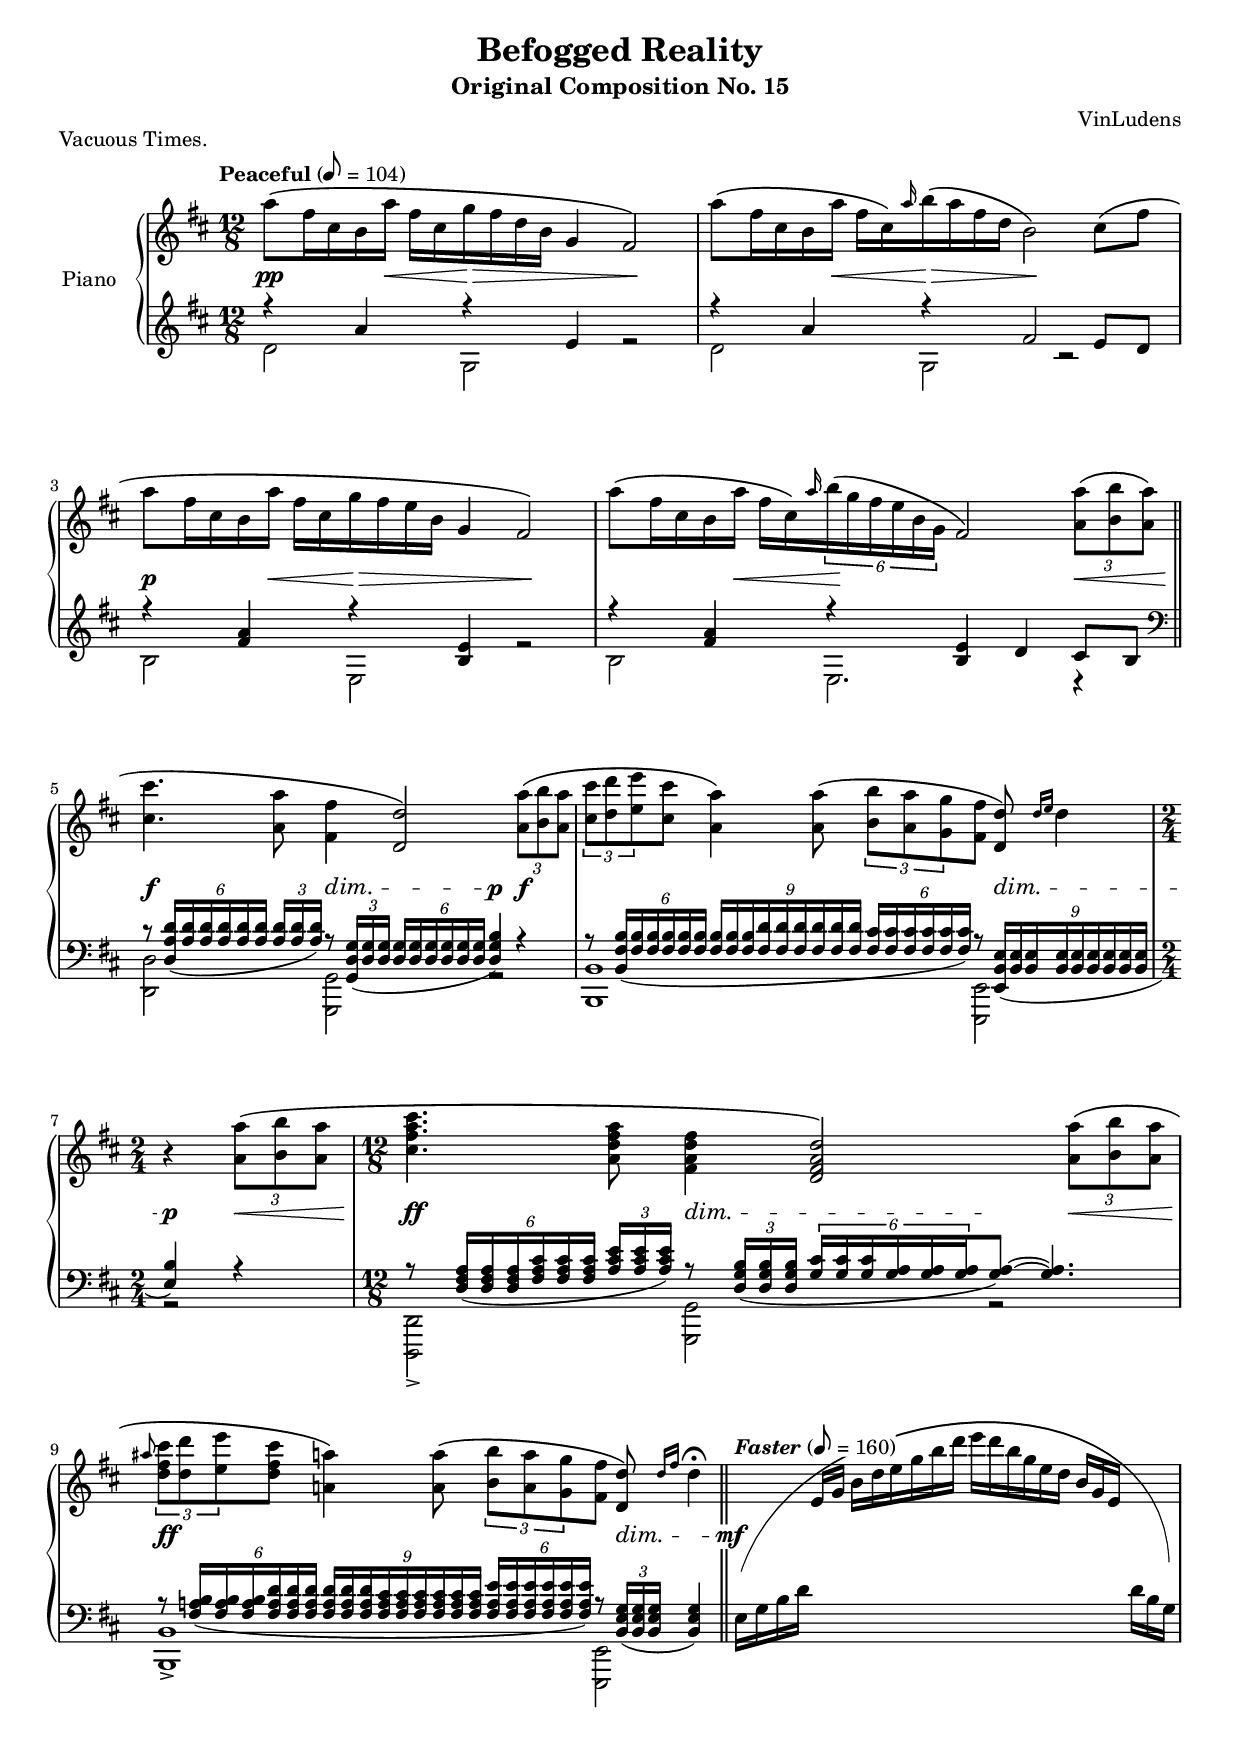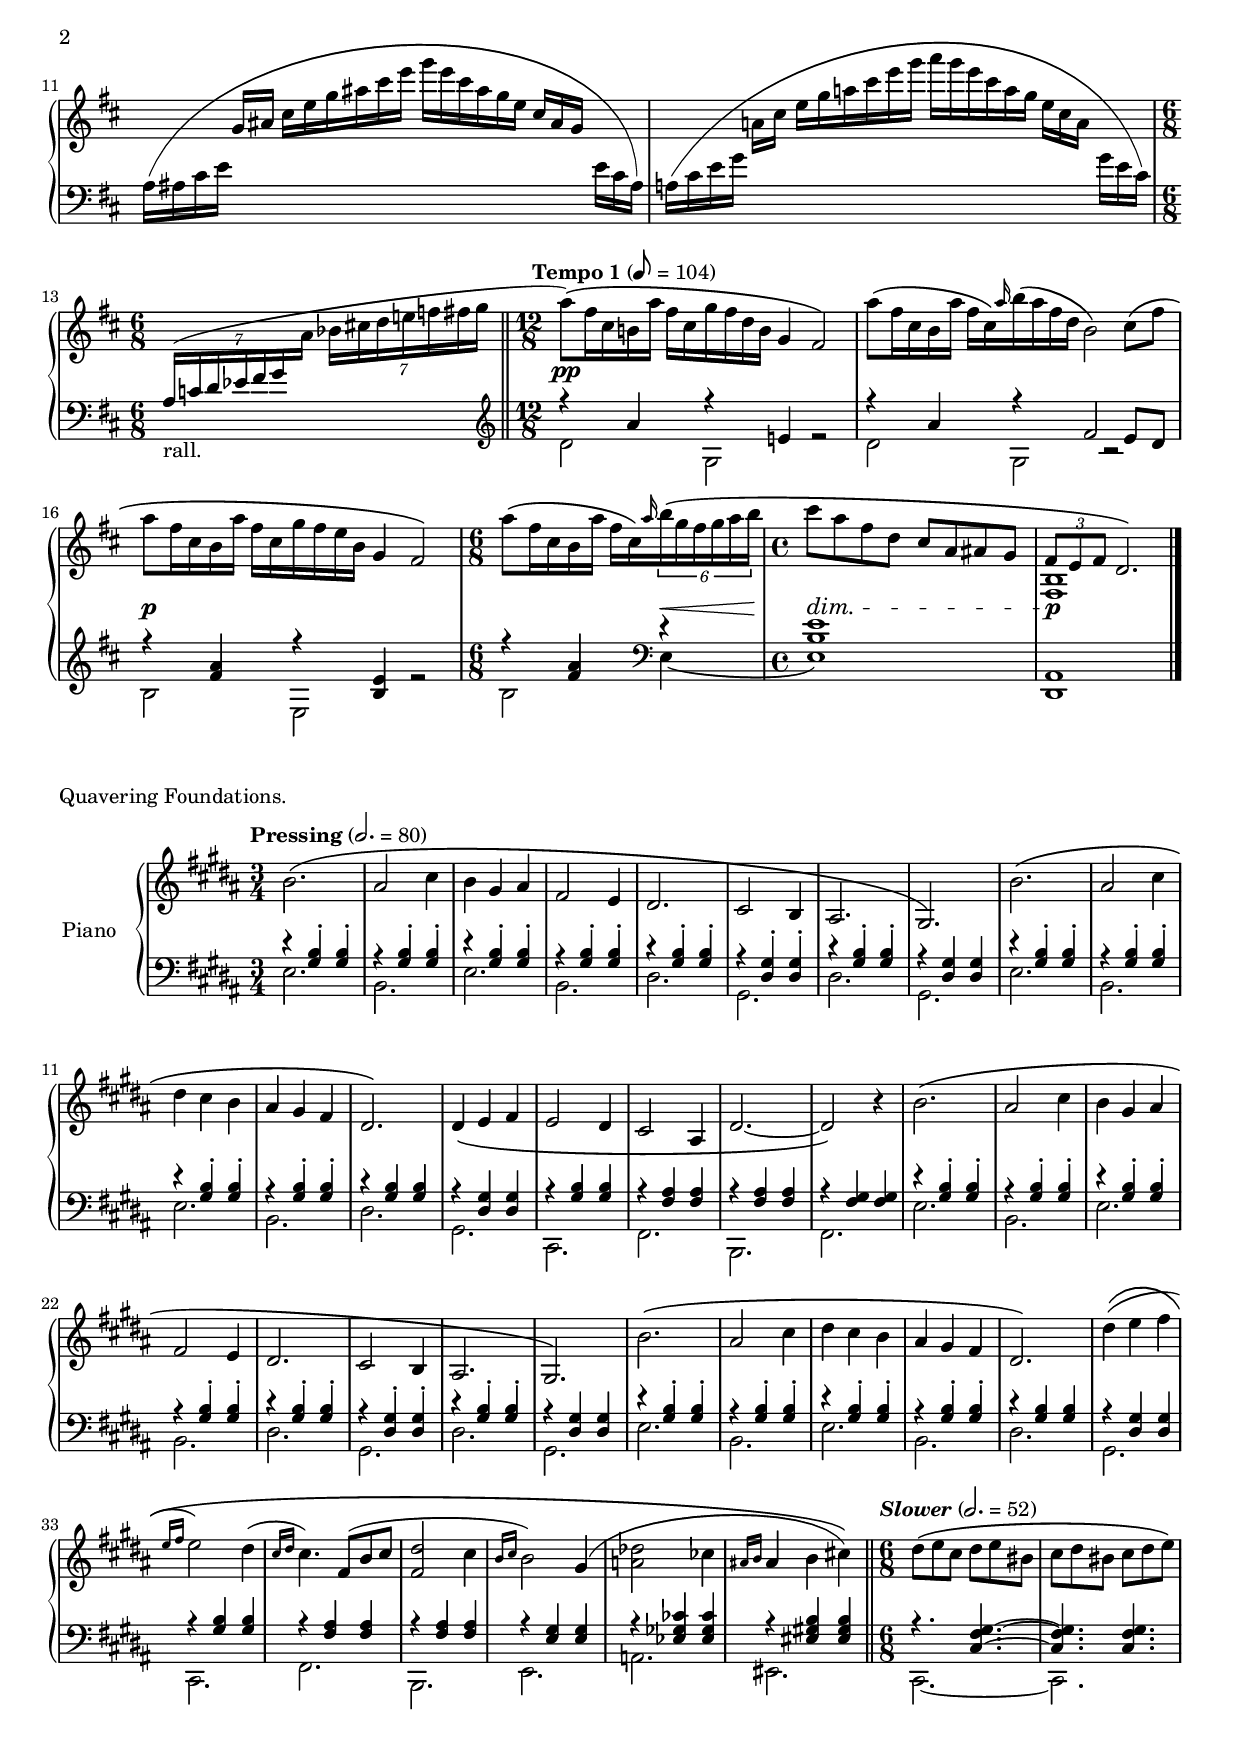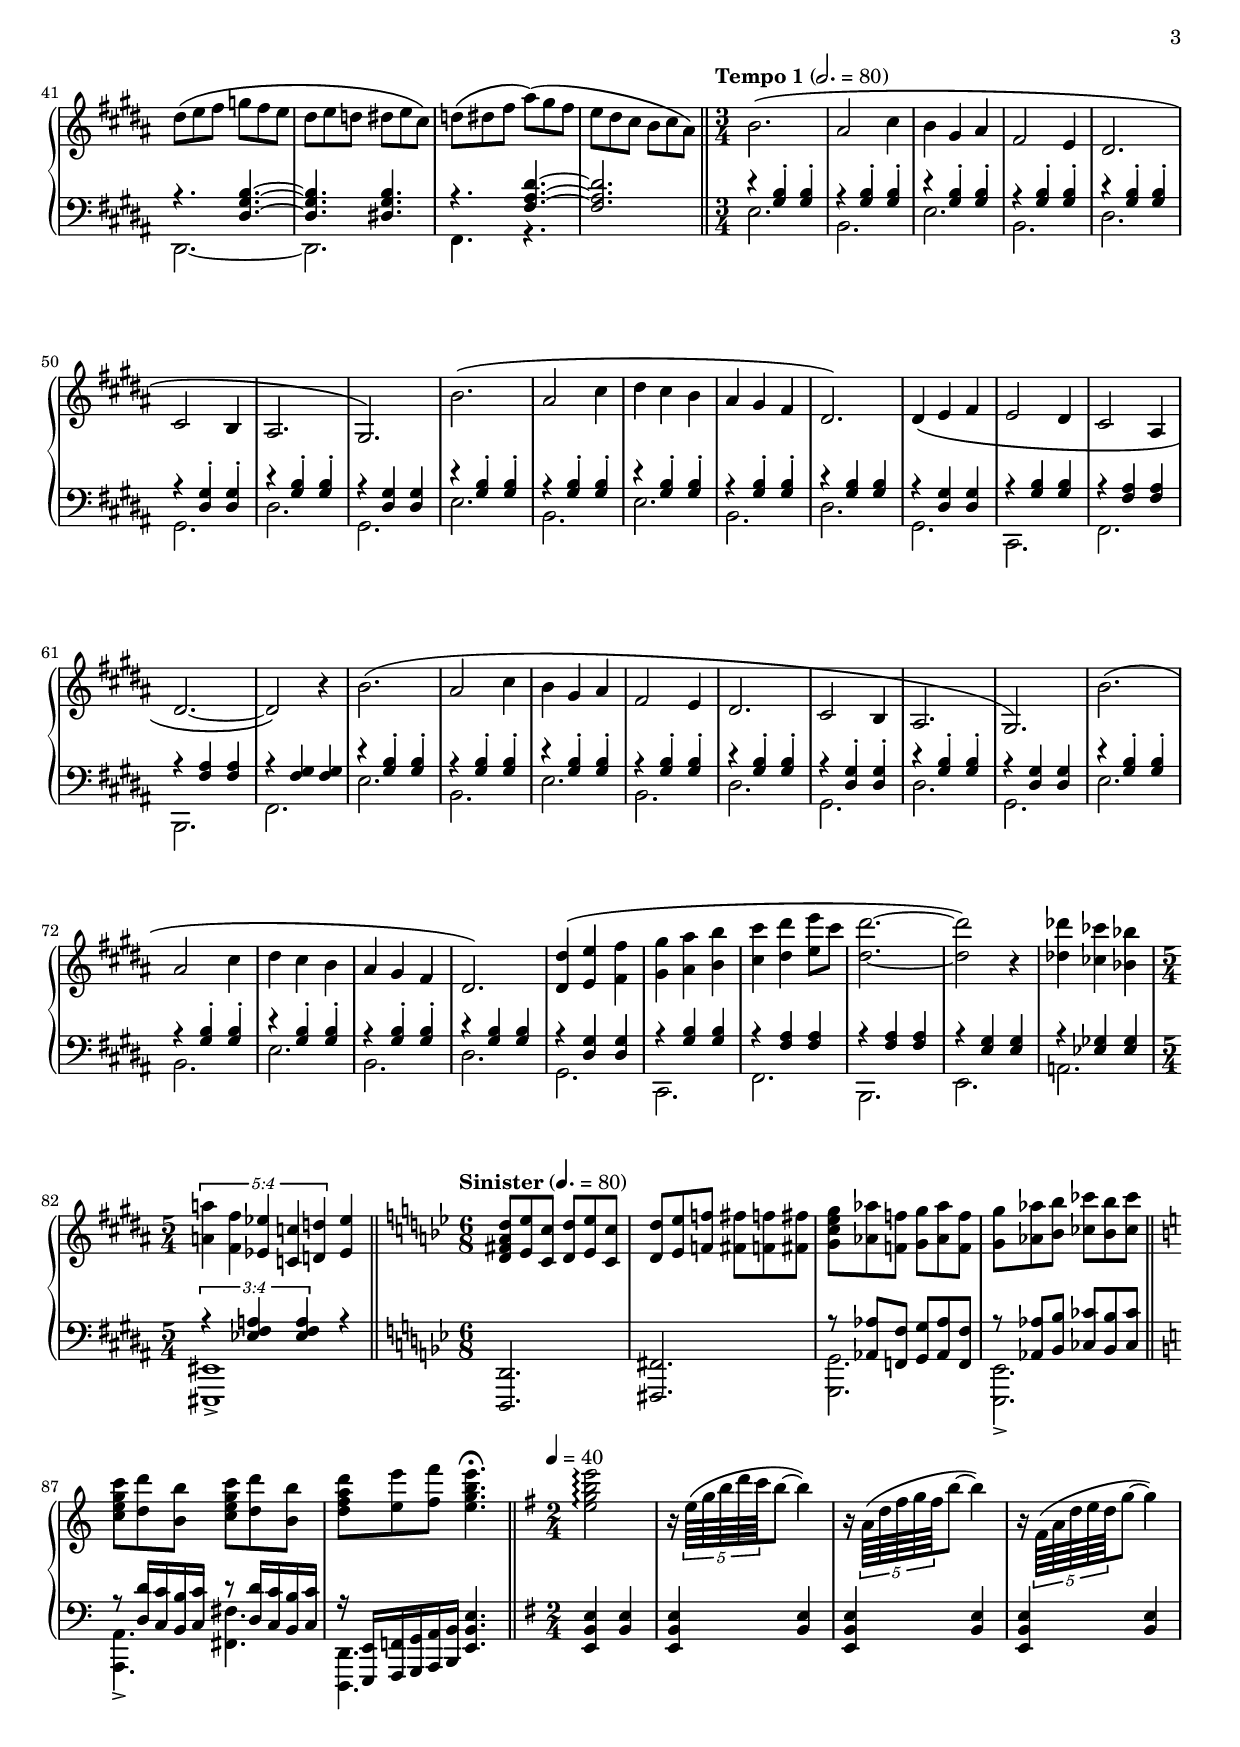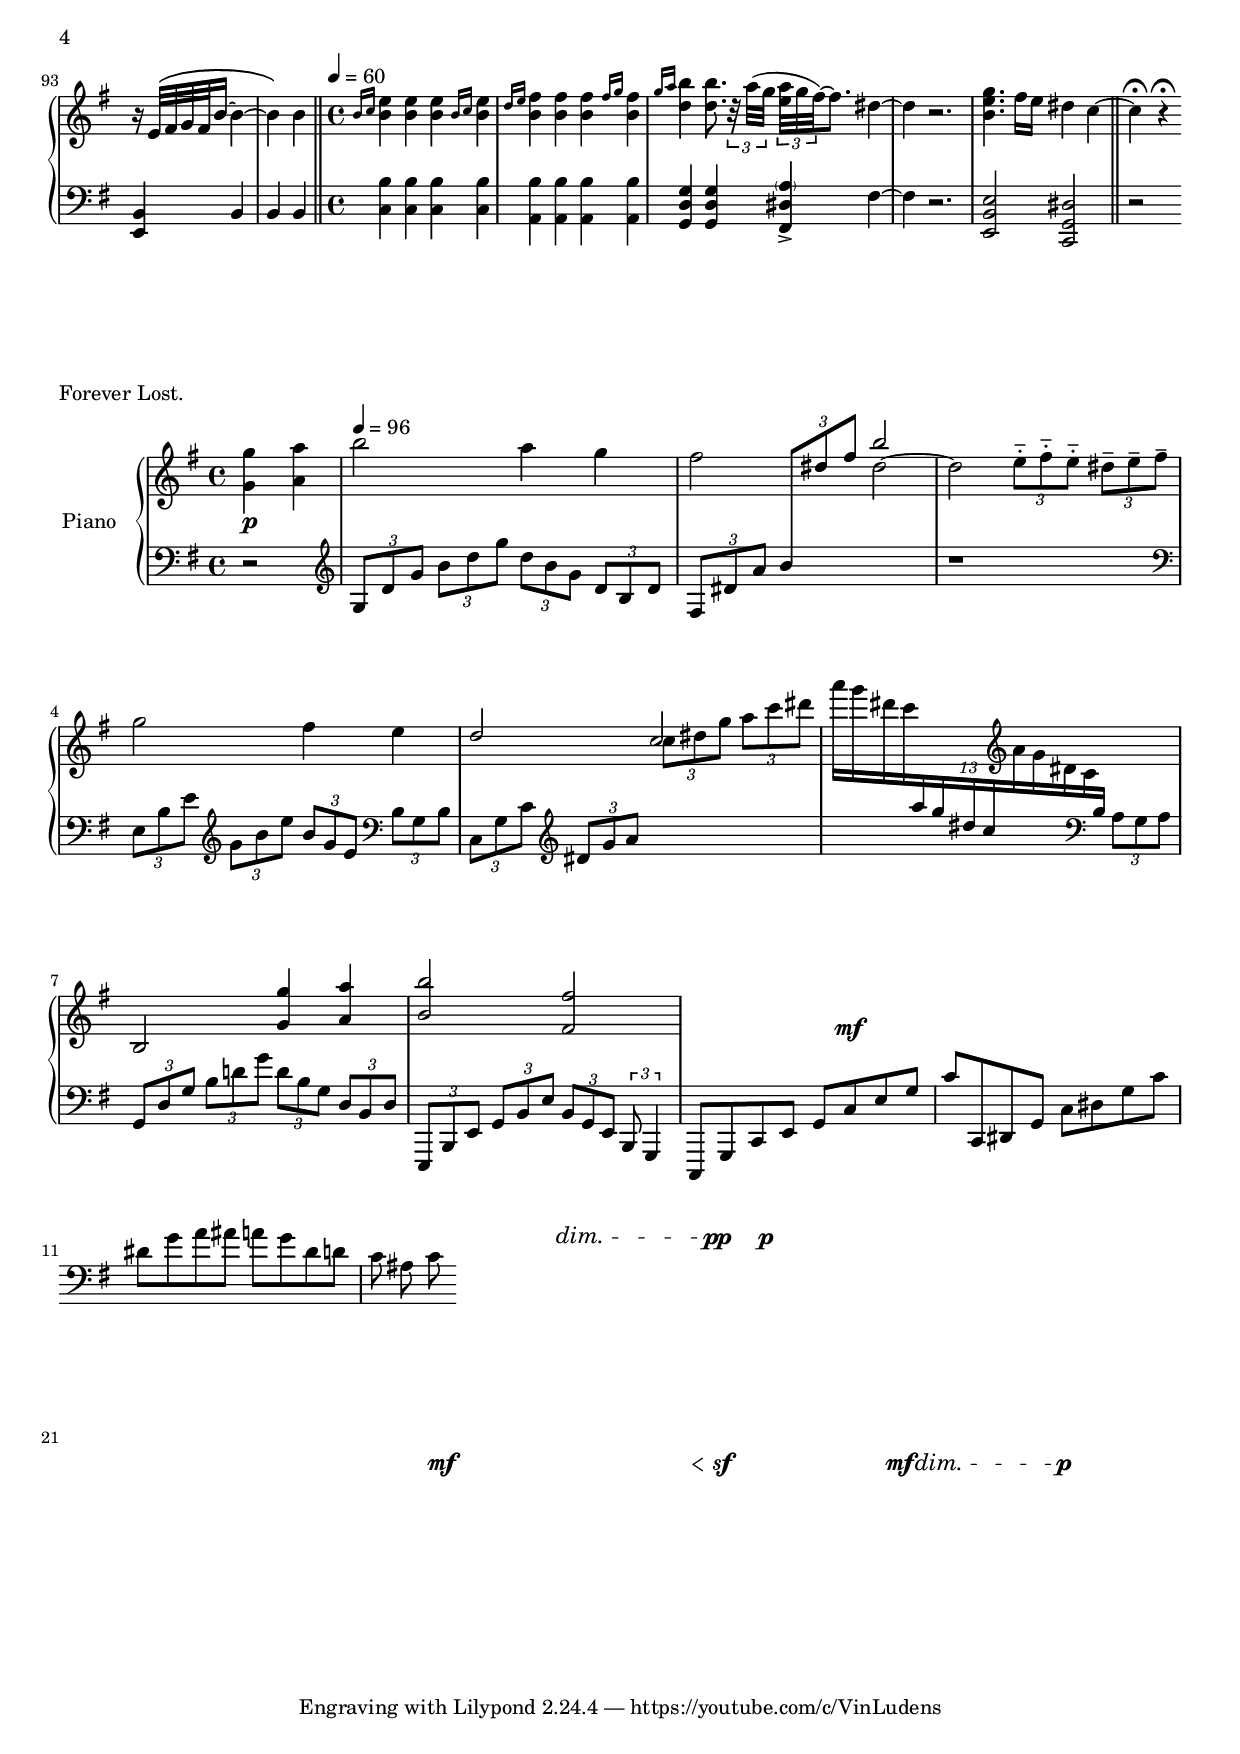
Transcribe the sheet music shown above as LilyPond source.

\version "2.22.1"

\header {
  title = "Befogged Reality"
  subtitle = "Original Composition No. 15"
  %instrument = "Piano"
  composer = "VinLudens"
  %arranger = "Arr. by VinLudens"
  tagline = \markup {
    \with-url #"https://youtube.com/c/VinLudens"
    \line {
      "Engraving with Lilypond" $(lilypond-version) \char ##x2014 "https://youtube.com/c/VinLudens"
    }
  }
}

#(set-global-staff-size 18)
%showLastLength = R1 * 10

\paper {
  #(set-paper-size "a4")
}

\include "global.ly"

\version "2.22.1"
\include "global.ly"

right = \absolute {
  \global
  \tempo "Peaceful" 8=104

  a''8\( fis''16 cis'' b' a'' fis'' cis'' g'' fis'' d'' b' g'4 fis'2\) |
  a''8\( fis''16 cis'' b' a'' fis'' cis''\) \grace a''16 b''\( a'' fis'' d'' b'2\) cis''8\( fis'' |
  a''8 fis''16 cis'' b' a'' fis'' cis'' g'' fis'' e'' b' g'4 fis'2\) |
  a''8\( fis''16 cis'' b' a'' fis'' cis''\) \grace a''16 \tuplet 6/4 { b''16\( g'' fis'' e'' b' g' } fis'2\) \tuplet 3/2 { <a' a''>8\( <b' b''> <a' a''> } |

  <cis'' cis'''>4. <a' a''>8 <fis' fis''>4 <d' d''>2\) \tuplet 3/2 { <a' a''>8\( <b' b''> <a' a''> } |
  \tuplet 3/2 { <cis'' cis'''>8 <d'' d'''> <e'' e'''> } <cis'' cis'''>8 <a' a''>4\) <a' a''>8\( \tuplet 3/2 { <b' b''>8 <a' a''> <g' g''> } <fis' fis''>8 <d' d''>8\) \grace { d''16 e'' } d''4 |
  \time 2/4 r4 \tuplet 3/2 { <a' a''>8\( <b' b''> <a' a''> } | \time 12/8

  <cis'' fis'' a'' cis'''>4. <a' d'' fis'' a''>8 <fis' a' d'' fis''>4  <d' fis' a' d''>2\) \tuplet 3/2 { <a' a''>8\( <b' b''> <a' a''> } |
  \grace ais'' \tuplet 3/2 { <d'' fis'' cis'''>8 <d'' d'''> <e'' e'''> } <d'' fis'' cis'''>8 <a' a''>4\) <a' a''>8\( \tuplet 3/2 { <b' b''>8 <a' a''> <g' g''> } <fis' fis''>8 <d' d''>8\) \grace { d''16 fis'' } d''4\fermata |


















  \bar "||"

  \shape #'((0 . 0) (4 . -1) (3 . 0) (0 . 0)) Slur
  \change Staff = "left" e16[( g b d'] \change Staff = "right" e' g' b' d'' e'' g'' b'' d''' e''' d''' b'' g'' e'' d'' b' g' e' \change Staff = "left" d'[ b g]) |
  \shape #'((0 . 0) (4 . -1) (3 . 0) (0 . 0)) Slur
  a[( ais cis' e'] \change Staff = "right" g' ais' cis'' e'' g'' ais'' cis''' e''' g''' e''' cis''' ais'' g'' e'' cis'' ais' g' \change Staff = "left" e'[ cis' ais]) |
  \shape #'((0 . 0) (8 . 0) (-2 . 2) (0 . 0)) Slur
  a[( cis' e' g'] \change Staff = "right" a' cis'' e'' g'' a'' cis''' e''' g''' a''' g''' e''' cis''' a'' g'' e'' cis'' a' \change Staff = "left" g'[ e' cis']) |
  \time 6/8 \once\override Beam.positions = #'(7 . 7.5) \tuplet 7/6 { \stemUp a(-"rall." c' d' ees' fis' g' \change Staff = "right" \stemDown a' } \stemNeutral \tuplet 7/6 { bes' cis'' d'' e'' f'' fis'' g'' }


  \bar "||"
  \time 12/8
  \once\override Score.MetronomeMark.X-offset = #6 \tempo "Tempo 1" 8=104

  a''8)\( fis''16 cis'' b' a'' fis'' cis'' g'' fis'' d'' b' g'4 fis'2\) |
  a''8\( fis''16 cis'' b' a'' fis'' cis''\) \grace a''16 b''\( a'' fis'' d'' b'2\) cis''8\( fis'' |
  a''8 fis''16 cis'' b' a'' fis'' cis'' g'' fis'' e'' b' g'4 fis'2\) |
  \time 6/8 a''8\( fis''16 cis'' b' a'' fis'' cis''\) \grace a''16 \tuplet 6/4 { b''16\( g'' fis'' g'' a'' b'' } |
  \time 4/4 cis'''8 a'' fis'' d'' cis'' a' ais' g' |
  \tuplet 3/2 { fis'8 e' fis' } d'2.\) |











  \bar "|."


%}
}

\version "2.22.1"
\include "global.ly"

left = \absolute {
  \global \clef "treble"

  << { \voiceOne
      r4 a' r4 e'4 s2 |
      r4 a' r4 fis'2 e'8 d' |
      r4 <fis' a'>4 r4 <b e'> s2 |
      r4 <fis' a'>4 r4 <b e'> d'4 cis'8 b |

      \bar "||"

      r8 \tuplet 6/4 { <d a d'>16_( <a d'> q q q q } \tuplet 3/2 { q q q) } r8 \tuplet 3/2 8 { <g, d g>16_( <d g> q } \tuplet 6/4 { q q q q q q } <d g b>4) r |
      r8 \tuplet 6/4 { <b, fis b>16_( <fis b> q q q q } \tuplet 9/6 { q q q <fis d'> q q q q q } \tuplet 6/4 { <fis cis'> q q q q q) } r8 \tuplet 9/6 { <e, b, e>16_( <b, e> q q q q q q q } |
      \time 2/4 <e b>4) r | \time 12/8

      r8 \tuplet 6/4 { <d fis a>16_( q q <fis a cis'> q q } \tuplet 3/2 { <a cis' e'> q q) } r8 \tuplet 3/2 { <d g b>16_( q q } \tuplet 6/4 { <g cis'> q q <g a> q q } q8) ~ q4. |
      r8 \tuplet 6/4 { <fis a b>16_( q q <fis a d'> q q } \tuplet 9/6 { q q q <fis a cis'> q q q q q } \tuplet 6/4 { <fis a e'> q q q q q) } r8 \tuplet 3/2 { <b, e g>16_( q q } q4) |
    }
    \new Voice { \voiceTwo
      d'2 g2 r2 |
      d'2 g2 r2 |
      b2 e2 r2 |
      b2 e2. r4 |

      \clef "bass" <d, d>2 <g,, g,> r2 |
      <b,, b,>1 <e,, e,>2 |
      \time 2/4 r2 | \time 12/8

      <d,, d,>2-> <g,, g,> r2 |
      <b,, b,>1-> <e,, e,>2 |
    }
  >> \oneVoice

  \bar "||"
  \once\override Score.MetronomeMark.layer = #4
  \once\override Score.Slur.layer = #3
  \once\override Score.MetronomeMark.whiteout = ##t
  \tempo \markup { \whiteout \italic Faster } 8 = 160

  s4. s s s |

  s4. s s s |

  s4. s s s |
  \time 6/8 s4. s |


  \bar "||"
  \time 12/8
  \clef "treble"
  << { \voiceOne
      r4 a' r4 e'4 s2 |
      r4 a' r4 fis'2 e'8 d' |
      r4 <fis' a'>4 r4 <b e'> s2 |
      \time 6/8 r4 <fis' a'>4 r4 |
      \time 4/4 <b e'>1 | \change Staff = "right" \voiceTwo
      <fis b>
    }
    \new Voice { \voiceTwo
      d'2 g2 r2 |
      d'2 g2 r2 |
      b2 e2 r2 |
      \time 6/8 b2 \clef "bass" \shape #'((0 . 0) (0 . 0) (0 . -1) (0 . 0)) Tie e4 ~ |
      \time 4/4 1 |
      <d, a,>
    }
  >> \oneVoice

  \bar "|."


%}
}

\version "2.22.1"
\include "global.ly"

crescPoco = \tweak DynamicText.self-alignment-X #LEFT
        #(make-dynamic-script (markup #:normal-text #:italic "cresc. poco a poco"))

rit = \tweak DynamicText.self-alignment-X #LEFT #(make-dynamic-script
  (markup #:normal-text #:italic "rit."))

rall = \tweak DynamicText.self-alignment-X #LEFT #(make-dynamic-script
  (markup #:normal-text #:italic "rall."))

dynamics = {
  \global
  % allow text in the dynamics block to be centered vertically
  % \override TextScript.extra-offset = #'(0 . 1)

  s8\pp s8 s16 s16\< s8 s4\> s s2\! |
  s8 s8 s16 s16\< s8 s4\> s\! s2 |
  s8\p s8 s16 s16\< s8 s4\> s s2\! |
  s8 s8 s16 s16\< s8 s4\! s s4 s4\< |
  s2\f s2\dim s4\p s4\f |
  s1 s8 s4.\dim |
  s4\p s\< |
  s2\ff s2\dim s4\! s4\< |
  s1\ff s8 s4.\dim |
  \once\override Score.BarLine.layer = #3
  \once\override Score.DynamicText.layer = #4
  \once\override Score.DynamicText.whiteout = ##t
  \once\override DynamicText.X-offset = #-2 s1.\mf | s1. | s1. |
  s2. |
  s1.\pp | s1. |
  s1.\p |
  s4. s8 s4\< |
  s1\dim |
  s1\p |

%}
}

\score {
  \header { piece = "Vacuous Times." }
  \new PianoStaff \with {
    instrumentName = "Piano"
  } << \accidentalStyle piano
    \new Staff = "right" \with {
      midiInstrument = "acoustic grand"
    } \right
    \new Dynamics = "Dynamics" \dynamics
    \new Staff = "left" \with {
      midiInstrument = "acoustic grand"
    } { \clef bass \left }
  >>
  \layout { }
  %\midi {
  %  %\tempo 4=80
  %  \set Staff.midiMaximumVolume = #0.7
  %}
}

\version "2.22.1"
\include "global2.ly"

right = \relative c'' {
  \global
  \tempo "Pressing" 2.=80


  b2.\( |
  ais2 cis4 |
  b4 gis ais |
  fis2 e4 |
  dis2. |
  cis2 b4 |
  ais2. |
  gis2.\) |














  b'2.\( |
  ais2 cis4 |
  dis4 cis b |
  ais gis fis |
  dis2.\) |
  dis4\( e fis |
  e2 dis4 |
  cis2 ais4 |
  dis2. ~ |
  2\) r4 |















  b'2.\( |
  ais2 cis4 |
  b4 gis ais |
  fis2 e4 |
  dis2. |
  cis2 b4 |
  ais2. |
  gis2.\) |















  b'2.\( |
  ais2 cis4 |
  dis4 cis b |
  ais gis fis |
  dis2.\) | \once \override PhrasingSlur.positions = #'(3.5 . 3) \once \override Slur.positions = #'(2.5 . 4.5)
  dis'4\(( e fis |
  \grace { e16 fis } e2) dis4( |
  \grace { cis16 dis } cis4.) fis,8( b cis |
  <dis fis,>2 cis4 |
  \grace { b16 cis } b2) gis4( |
  <a des>2 ces4 |
  \grace { ais16 b } ais4 b cis)\) |

















  \bar "||" \time 6/8
  \tempo \markup { \italic "Slower" } 2. = 52
  dis8\( e cis dis e bis |
  cis dis bis cis dis e\) |
  dis\( e fis g fis e |
  dis e d dis e cis\) |
  d\( dis fis ais\)\( gis fis |
  e dis cis b cis ais\) |











  \bar "||" \time 3/4
  \tempo "Tempo 1" 2. = 80

  b2.\( |
  ais2 cis4 |
  b4 gis ais |
  fis2 e4 |
  dis2. |
  cis2 b4 |
  ais2. |
  gis2.\) |














  b'2.\( |
  ais2 cis4 |
  dis4 cis b |
  ais gis fis |
  dis2.\) |
  dis4\( e fis |
  e2 dis4 |
  cis2 ais4 |
  dis2. ~ |
  2\) r4 |
















  b'2.\( |
  ais2 cis4 |
  b4 gis ais |
  fis2 e4 |
  dis2. |
  cis2 b4 |
  ais2. |
  gis2.\) |














  b'2.\( |
  ais2 cis4 |
  dis4 cis b |
  ais gis fis |
  dis2.\) |
  <dis dis'>4\( <e e'> <fis fis'> |
  <gis gis'> <ais ais'> <b b'> |
  <cis cis'> <dis dis'> <e e'>8 cis' |
  <dis, dis'>2. ~ |
  q2\) r4 |
  <des des'>4 <ces ces'> <bes bes'> | \time 5/4   \once\override TupletNumber.text = #tuplet-number::calc-fraction-text
  \tuplet 5/4 { <a a'>4 <fis fis'> <ees ees'> <c c'> <d d'> } <ees ees'>4 |


















  \time 6/8
  \bar "||" \key g \minor
  \tempo "Sinister" 4. = 80

  <d fis a d>8 <es es'> <c c'> <d d'> <es es'> <c c'> |
  <d d'> <es es'> <f f'> <fis fis'> <f f'> <fis fis'> |
  <g c es g> <as as'> <f f'> <g g'> <as as'> <f f'> |
  <g g'> <as as'> <bes bes'> <ces ces'> <bes bes'> <ces ces'> |
  \bar "||" \key a \minor
  <c e g c> <d d'> <b b'> <c e g c> <d d'> <b b'> |
  <d f a d> <e e'> <f f'> <e g b e>4.\fermata |












  \bar "||"
  \time 2/4
  \key e \minor
  \tempo 4 = 40

  q2\arpeggio |
  r16 \tuplet 5/4 { e64\( g b d c } b8 ~ 4\) |
  r16 \tuplet 5/4 { a,64\( d fis g fis } b8 ~ 4\) |
  r16 \tuplet 5/4 { fis,64\( a d e d } g8 ~ 4\) |
  r16 e,32\( fis g fis b16 ~ 4 ~ |
  4\) 4 |

  \bar "||" \time 4/4 \tempo 4=60

  \grace { b16 c } <b e>4 q q \grace { b16 c } q4 |
  \grace { d16 e } <b fis'>4 q q4 \grace { fis'16 g } q4 |
  \grace { g16 a } <d, b'>4 q8. \tuplet 3/2 { r32 a'[( g] } \tuplet 3/2 { <e a> g fis) } ~ 8. dis4 ~ |
  4 r2. |

  <b e g>4. fis'16 e dis4 c ~ |
  \bar "||" 4\fermata r4\fermata


%}
}

\version "2.22.1"
\include "global2.ly"

left = \relative c' {
  \global
  \time 3/4

  << { \voiceOne
      r4 <gis b>-. q-. |
      r4 <gis b>-. q-. |
      r4 <gis b>-. q-. |
      r4 <gis b>-. q-. |
      r4 <gis b>-. q-. |
      r4 <dis gis>-. q-. |
      r4 <gis b>-. q-. |
      r4 <dis gis> q |
    }
    \new Voice \relative c { \voiceTwo
      e2. |
      b2. |
      e2. |
      b2. |
      dis2. |
      gis,2. |
      dis'2. |
      gis,2. |
    }
  >> \oneVoice

  << { \voiceOne
      r4 <gis b>-. q-. |
      r4 <gis b>-. q-. |
      r4 <gis b>-. q-. |
      r4 <gis b>-. q-. |
      r4 <gis b> q |
      r4 <dis gis> q |
      r4 <gis b> q |
      r4 <fis ais> q |
      r4 q q |
      r4 <fis gis> q |
    }
    \new Voice \relative c { \voiceTwo
      e2. |
      b2. |
      e2. |
      b2. |
      dis2. |
      gis,2. |
      cis,2. |
      fis2. |
      b,2. |
      fis'2. |
    }
  >> \oneVoice

  << { \voiceOne
      r4 <gis b>-. q-. |
      r4 <gis b>-. q-. |
      r4 <gis b>-. q-. |
      r4 <gis b>-. q-. |
      r4 <gis b>-. q-. |
      r4 <dis gis>-. q-. |
      r4 <gis b>-. q-. |
      r4 <dis gis> q |
    }
    \new Voice \relative c { \voiceTwo
      e2. |
      b2. |
      e2. |
      b2. |
      dis2. |
      gis,2. |
      dis'2. |
      gis,2. |
    }
  >> \oneVoice

  << { \voiceOne
      r4 <gis b>-. q-. |
      r4 <gis b>-. q-. |
      r4 <gis b>-. q-. |
      r4 <gis b>-. q-. |
      r4 <gis b> q |
      r4 <dis gis> q |
      r4 <gis b> q |
      r4 <fis ais> q |
      r4 q q |
      r4 <e gis> q |
      r4 <ees ges ces> q |
      r4 <eis gis b> q |
    }
    \new Voice \relative c { \voiceTwo
      e2. |
      b2. |
      e2. |
      b2. |
      dis2. |
      gis,2. |
      cis,2. |
      fis2. |
      b,2. |
      e2. |
      a2. |
      eis2. |
    }
  >> \oneVoice

  \time 6/8
  << { \voiceOne
      r4. <cis fis gis> ~ |
      q4. q |
      r4. <dis gis b> ~ |
      q4. q |
      r4. <fis ais dis> ~ |
      q2. |
    }
    \new Voice \relative c, { \voiceTwo
      cis2. ~ |
      2. |
      dis2. ~ |
      2. |
      fis4. r |
      s2. |
    }
  >> \oneVoice

  \bar "||" \time 3/4

  << { \voiceOne
      r4 <gis b>-. q-. |
      r4 <gis b>-. q-. |
      r4 <gis b>-. q-. |
      r4 <gis b>-. q-. |
      r4 <gis b>-. q-. |
      r4 <dis gis>-. q-. |
      r4 <gis b>-. q-. |
      r4 <dis gis> q |
    }
    \new Voice \relative c { \voiceTwo
      e2. |
      b2. |
      e2. |
      b2. |
      dis2. |
      gis,2. |
      dis'2. |
      gis,2. |
    }
  >> \oneVoice

  << { \voiceOne
      r4 <gis b>-. q-. |
      r4 <gis b>-. q-. |
      r4 <gis b>-. q-. |
      r4 <gis b>-. q-. |
      r4 <gis b> q |
      r4 <dis gis> q |
      r4 <gis b> q |
      r4 <fis ais> q |
      r4 q q |
      r4 <fis gis> q |
    }
    \new Voice \relative c { \voiceTwo
      e2. |
      b2. |
      e2. |
      b2. |
      dis2. |
      gis,2. |
      cis,2. |
      fis2. |
      b,2. |
      fis'2. |
    }
  >> \oneVoice

  << { \voiceOne
      r4 <gis b>-. q-. |
      r4 <gis b>-. q-. |
      r4 <gis b>-. q-. |
      r4 <gis b>-. q-. |
      r4 <gis b>-. q-. |
      r4 <dis gis>-. q-. |
      r4 <gis b>-. q-. |
      r4 <dis gis> q |
    }
    \new Voice \relative c { \voiceTwo
      e2. |
      b2. |
      e2. |
      b2. |
      dis2. |
      gis,2. |
      dis'2. |
      gis,2. |
    }
  >> \oneVoice

  << { \voiceOne
      r4 <gis b>-. q-. |
      r4 <gis b>-. q-. |
      r4 <gis b>-. q-. |
      r4 <gis b>-. q-. |
      r4 <gis b> q |
      r4 <dis gis> q |
      r4 <gis b> q |
      r4 <fis ais> q |
      r4 q q |
      r4 <e gis> q |
      r4 <ees ges> q | \time 5/4 \once\override TupletNumber.text = #tuplet-number::calc-fraction-text
      \tuplet 3/4 { r4 <ees fis a>4 q } r4|
    }
    \new Voice \relative c { \voiceTwo
      e2. |
      b2. |
      e2. |
      b2. |
      dis2. |
      gis,2. |
      cis,2. |
      fis2. |
      b,2. |
      e2. |
      a2. | \time 5/4
      <eis eis,>1*5/4-> |
    }
  >> \oneVoice


  \time 6/8
  \bar "||" \key g \minor

  << { \voiceOne
      s2. |
      s2. |
      r8 <as, as'> <f f'> <g g'> <as as'> <f f'> |
      r8 <as as'> <bes bes'> <ces ces'> <bes bes'> <ces ces'> |
      \key a \minor
      r8 <d d'>16 <c c'> <b b'> <c c'> r8 <d d'>16 <c c'> <b b'> <c c'> |
      r16 <e, e,> <f f,> <g g,> <a a,> <b, b'> <e b' e>4. |
    }
    \new Voice \relative c, {
      <d d,>2. |
      <fis fis,>2. | \voiceTwo
      <g g,>2. |
      <ees ees,>2.-> |
      <a a,>4.-> <fis' fis,> |
      <d, d,>4. s |
    }
  >> \oneVoice


  \bar "||"
  \time 2/4
  \key e \minor


  <e b' e>4 <b' e> |
  <e, b' e>4 <b' e> |
  <e, b' e>4 <b' e> |
  <e, b' e>4 <b' e> |
  <e, b'>4 b' |
  b b |

  %\time 4/4

  <c b'>4 q q q |
  <a b'>4 q q q |
  <g d' g>4 q <fis dis' \parenthesize a'>-> fis' ~ |
  4 r2. |

  <e, b' e>2 <c g' dis'> |
  r2


%}
}

\version "2.22.1"
\include "global2.ly"

crescPoco = \tweak DynamicText.self-alignment-X #LEFT
        #(make-dynamic-script (markup #:normal-text #:italic "cresc. poco a poco"))

rit = \tweak DynamicText.self-alignment-X #LEFT #(make-dynamic-script
  (markup #:normal-text #:italic "rit."))

rall = \tweak DynamicText.self-alignment-X #LEFT #(make-dynamic-script
  (markup #:normal-text #:italic "rall."))

dynamics = {
  \global
  % allow text in the dynamics block to be centered vertically
  % \override TextScript.extra-offset = #'(0 . 1)
%}
}

\score {
  \header { piece = "Quavering Foundations." }
  \new PianoStaff \with {
    instrumentName = "Piano"
  } << \accidentalStyle piano
    \new Staff = "right" \with {
      midiInstrument = "acoustic grand"
    } \right
    \new Dynamics = "Dynamics" \dynamics
    \new Staff = "left" \with {
      midiInstrument = "acoustic grand"
    } { \clef bass \left }
  >>
  \layout { }
  %\midi {
  %  %\tempo 4=80
  %  \set Staff.midiMaximumVolume = #0.7
  %}
}

\version "2.22.1"
\version "2.22.1"


global = {
  \key e \minor
  \time 4/4
}

% Some other usefull commands
%
% Staves -----------------------------------------------------------------------
%
% Use this to put notes into another staff
% \change Staff = "left" \voiceOne
%
% Notes ------------------------------------------------------------------------
%
% Use this to merge heads
% \mergeDifferentlyHeadedOn
% \mergeDifferentlyDottedOn
%
% Feathered beams for in-/decreasing tempo
% \override Beam.grow-direction = #LEFT or #RIGHT or #'()
% \featherDurations #(ly:make-moment f/l) { music expr }
% NOTE: f/l represents the ratio between the durations of the
%       first and last notes in the group
%
% Arpeggios --------------------------------------------------------------------
%
% Use this to create cross-staff arpeggios
% \once \set PianoStaff.connectArpeggios = ##t
%
% Using ties with arpeggios
% \set tieWaitForNote = ##t
%
% Collision --------------------------------------------------------------------
%
% ignore = \override NoteColumn.ignore-collision = ##t
% use: \ignore { ... }
% use this to suppress the warning about clashing notes.  Please note that this
% does not just suppress warnings but stops LilyPond trying to resolve
% collisions at all and so may have unintended results unless used with care.
%
% Ottavation -------------------------------------------------------------------
%
% http://lilypond.org/doc/v2.18/Documentation/notation/displaying-pitches#ottava-brackets
% Use this if you have multiple voices and an ottava that makes unwanted displacements.
%
%      --> normal music
%      \set Staff.ottavation = #"8vb"
%      \once \override Staff.OttavaBracket.direction = #DOWN
%      \set Voice.middleCPosition = #(+ 6 7)
%      --> "ottavated" music
%      \unset Staff.ottavation
%      \unset Voice.middleCPosition
%      --> normal music


right = \relative c'' {
  \global

  \partial 2 <g g'>4 <a a'> |
  \tempo 4=96
  b'2 a4 g |
  fis2 dis ~ |
  2 \tuplet 3/2 4 { e8-_ fis-_ e-_ dis-- e-- fis-- } |
  g2 fis4 e | \voiceOne
  d2 c |
  s1 |

  \clef "treble" b,2 <g' g'>4 <a a'> |
  <b b'>2 <fis fis'> |




%}
}

\version "2.22.1"
\version "2.22.1"


global = {
  \key e \minor
  \time 4/4
}

% Some other usefull commands
%
% Staves -----------------------------------------------------------------------
%
% Use this to put notes into another staff
% \change Staff = "left" \voiceOne
%
% Notes ------------------------------------------------------------------------
%
% Use this to merge heads
% \mergeDifferentlyHeadedOn
% \mergeDifferentlyDottedOn
%
% Feathered beams for in-/decreasing tempo
% \override Beam.grow-direction = #LEFT or #RIGHT or #'()
% \featherDurations #(ly:make-moment f/l) { music expr }
% NOTE: f/l represents the ratio between the durations of the
%       first and last notes in the group
%
% Arpeggios --------------------------------------------------------------------
%
% Use this to create cross-staff arpeggios
% \once \set PianoStaff.connectArpeggios = ##t
%
% Using ties with arpeggios
% \set tieWaitForNote = ##t
%
% Collision --------------------------------------------------------------------
%
% ignore = \override NoteColumn.ignore-collision = ##t
% use: \ignore { ... }
% use this to suppress the warning about clashing notes.  Please note that this
% does not just suppress warnings but stops LilyPond trying to resolve
% collisions at all and so may have unintended results unless used with care.
%
% Ottavation -------------------------------------------------------------------
%
% http://lilypond.org/doc/v2.18/Documentation/notation/displaying-pitches#ottava-brackets
% Use this if you have multiple voices and an ottava that makes unwanted displacements.
%
%      --> normal music
%      \set Staff.ottavation = #"8vb"
%      \once \override Staff.OttavaBracket.direction = #DOWN
%      \set Voice.middleCPosition = #(+ 6 7)
%      --> "ottavated" music
%      \unset Staff.ottavation
%      \unset Voice.middleCPosition
%      --> normal music


left = \relative c' {
  \global


  \partial 2 r2 |
  \tuplet 3/2 4 { \clef "treble" g8 d' g b d g d b g d b d } |
  \tuplet 3/2 4 { fis,8 dis' a' b \change Staff = "right" \voiceOne dis fis } b2 | \change Staff = "left" \oneVoice
  r1 |
  \tuplet 3/2 4 { \clef "bass" e,,,8 b' e \clef "treble" g b e b g e \clef "bass" b g b } |
  \tuplet 3/2 4 { c,8 g' c \clef "treble" dis g a \change Staff = "right" \voiceTwo c dis g a c dis } | \once \override Beam.positions = #'(-3.5 . -5.5)
  \oneVoice \tuplet 13/12 { \stemDown a'16 g16 dis c \change Staff = "left" \clef "treble" \stemUp a g dis c \change Staff = "right" \clef "treble" \stemDown a g dis c \change Staff = "left" \clef "bass" \stemUp b \stemNeutral } \tuplet 3/2 { a8 g a } |

  \tuplet 3/2 4 { g,8 d' g b d g d b g d b d } |
  \tuplet 3/2 4 { e,, b' e g b e b g e b g4 } |
  c,8 g' c e g c e g c
  c,, dis g c dis g c dis g a ais a g dis d c ais c








%}
}

\version "2.22.1"
\include "global2.ly"

crescPoco = \tweak DynamicText.self-alignment-X #LEFT
        #(make-dynamic-script (markup #:normal-text #:italic "cresc. poco a poco"))

rit = \tweak DynamicText.self-alignment-X #LEFT #(make-dynamic-script
  (markup #:normal-text #:italic "rit."))

rall = \tweak DynamicText.self-alignment-X #LEFT #(make-dynamic-script
  (markup #:normal-text #:italic "rall."))

dynamics = {
  \global
  % allow text in the dynamics block to be centered vertically
  % \override TextScript.extra-offset = #'(0 . 1)
  \partial 2 s2\p | s1.*5 |
  s2. s4. s4.\mf | s1.*2 |
  s2. s4.\dim s8 s16 s16 s8 |
  s2. s4. s4 s8\pp |
  s4. |
  s1.\p | s1.*4 |
  s2. s4. s4.\mf | s1. |
  s2. s4. s4.\< |
  s4.*3\sf | s4.*3 |
  s4\mf s2.\dim |
  s1 |
  s1\p |
%}
}

\score {
  \header { piece = "Forever Lost." }
  \new PianoStaff \with {
    instrumentName = "Piano"
  } << \accidentalStyle piano
    \new Staff = "right" \with {
      midiInstrument = "acoustic grand"
    } \right
    \new Dynamics = "Dynamics" \dynamics
    \new Staff = "left" \with {
      midiInstrument = "acoustic grand"
    } { \clef bass \left }
  >>
  \layout { }
  \midi {
    %\tempo 4=80
    \set Staff.midiMaximumVolume = #0.7
  }
}